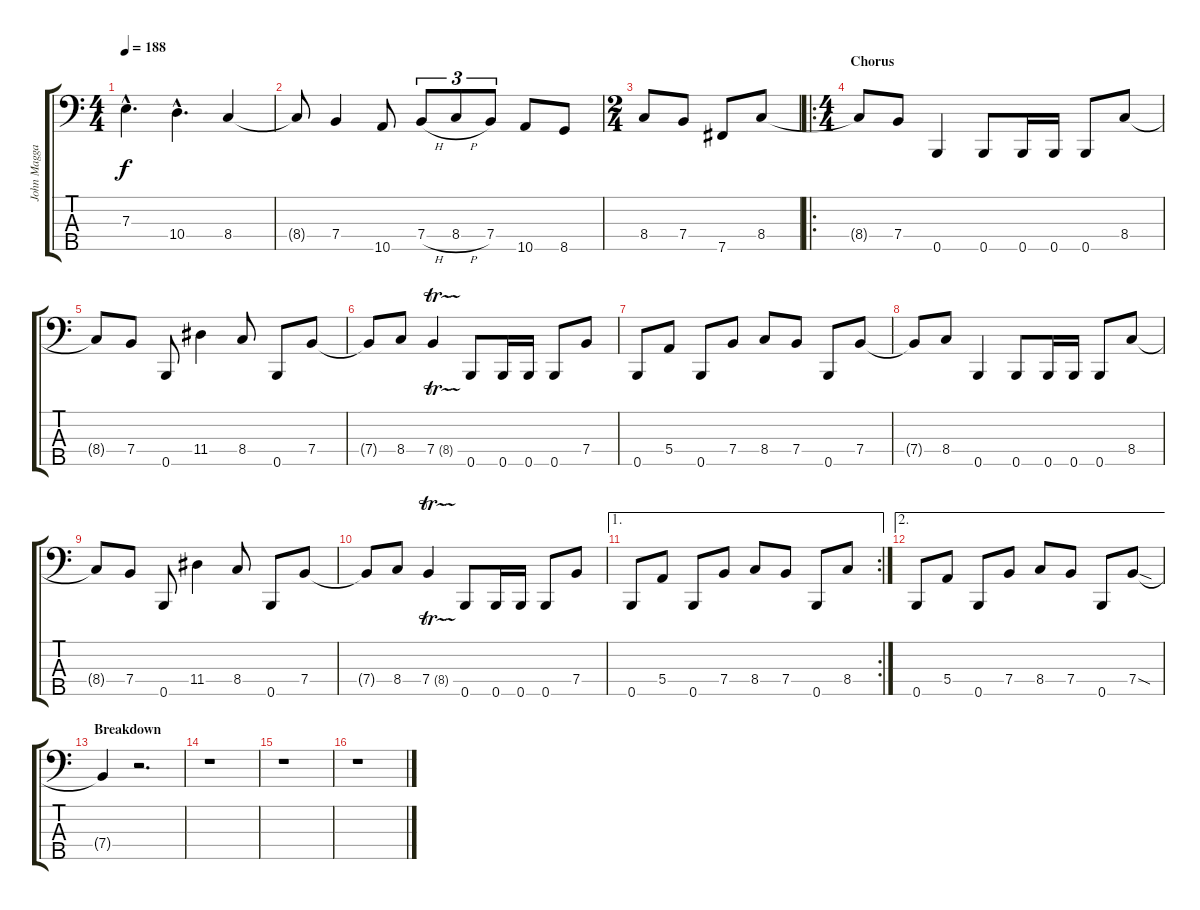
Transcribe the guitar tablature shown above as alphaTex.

\track ("John Maggard" "John Magga") {instrument electricbassfinger}
\staff {score tabs}
\tuning (G2 D2 A1 E1 B0) {hide}
\ts (4 4)
\tempo 188
\clef f4
\ks c
7.3{hac}.4{d dy f} 10.4{hac}.4{d} 8.4.4 |
8.4{t}.8 7.4.4 10.5.8 7.4{h}.8{tu (3 2)} 8.4{h}.8{tu (3 2)} 7.4.8{tu (3 2)} 10.5.8 8.5.8 |
\ts (2 4)
8.4.8 7.4.8 7.5.8 8.4.8{volume 12} |
\ro
\ts (4 4)
\section ("" "Chorus")
8.4{t}.8 7.4.8 0.5.4 0.5.8 0.5.16 0.5.16 0.5.8 8.4.8 |
8.4{t}.8 7.4.8 0.5.8 11.4.4 8.4.8 0.5.8 7.4.8 |
7.4{t}.8 8.4.8 7.4{tr (8 16)}.4 0.5.8 0.5.16 0.5.16 0.5.8 7.4.8 |
0.5.8 5.4.8 0.5.8 7.4.8 8.4.8 7.4.8 0.5.8 7.4.8 |
7.4{t}.8 8.4.8 0.5.4 0.5.8 0.5.16 0.5.16 0.5.8 8.4.8 |
8.4{t}.8 7.4.8 0.5.8 11.4.4 8.4.8 0.5.8 7.4.8 |
7.4{t}.8 8.4.8 7.4{tr (8 16)}.4 0.5.8 0.5.16 0.5.16 0.5.8 7.4.8 |
\ae 1
\rc 2
0.5.8 5.4.8 0.5.8 7.4.8 8.4.8 7.4.8 0.5.8 8.4.8 |
\ae 2
0.5.8 5.4.8 0.5.8 7.4.8 8.4.8 7.4.8 0.5.8 7.4{sod}.8 |
\section ("" "Breakdown")
7.4{t}.4 r.2{d} |
r.1 |
r.1 |
r.1
